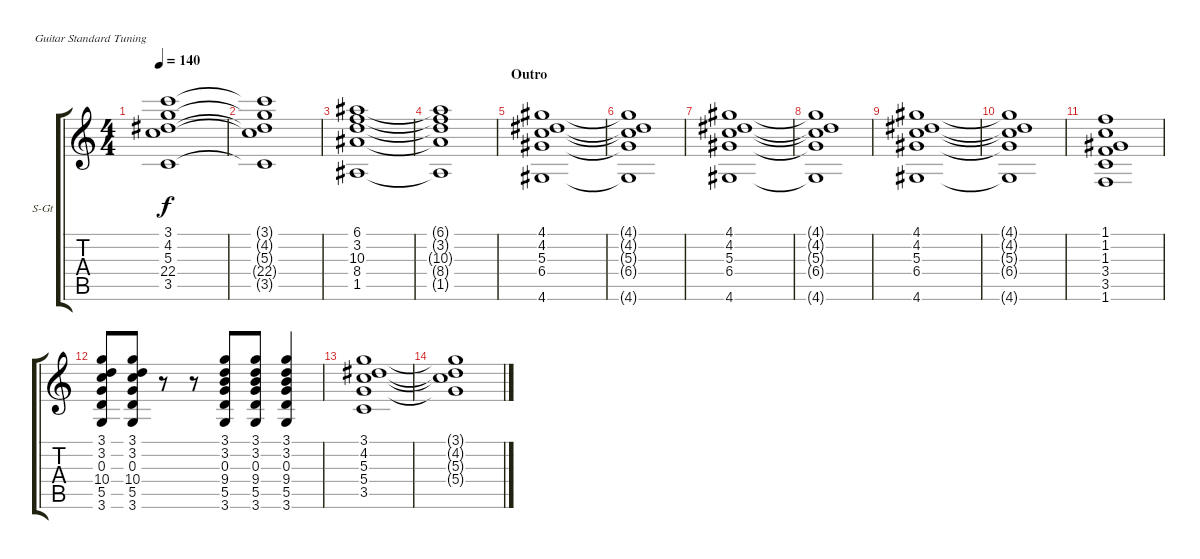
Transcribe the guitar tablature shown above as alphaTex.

\bracketExtendMode groupsimilarinstruments
\firstSystemTrackNameOrientation horizontal
\otherSystemsTrackNameOrientation horizontal
\track ("Strings I" "S-Gt") {instrument stringensemble1}
\staff {score tabs}
\tuning (E4 B3 G3 D3 A2 E2)
\displaytranspose 12
\ts (4 4)
\tempo 140
\clef g2
\ks c
(3.1 4.2 5.3 22.4 3.5).1{dy f} |
(3.1{t} 4.2{t} 5.3{t} 22.4{t} 3.5{t}).1 |
(6.1 3.2 10.3 8.4 1.5).1 |
(6.1{t} 3.2{t} 10.3{t} 8.4{t} 1.5{t}).1 |
\section ("" "Outro")
(4.1 4.2 5.3 6.4 4.6).1 |
(4.1{t} 4.2{t} 5.3{t} 6.4{t} 4.6{t}).1 |
(4.1 4.2 5.3 6.4 4.6).1 |
(4.1{t} 4.2{t} 5.3{t} 6.4{t} 4.6{t}).1 |
(4.1 4.2 5.3 6.4 4.6).1 |
(4.1{t} 4.2{t} 5.3{t} 6.4{t} 4.6{t}).1 |
(1.1 1.2 1.3 3.4 3.5 1.6).1 |
(3.1 3.2 0.3 10.4 5.5 3.6).8 (3.1 3.2 0.3 10.4 5.5 3.6).8 r.8 r.8 (3.1 3.2 0.3 9.4 5.5 3.6).8 (3.1 3.2 0.3 9.4 5.5 3.6).8 (3.1 3.2 0.3 9.4 5.5 3.6).4 |
(3.1 4.2 5.3 5.4 3.5).1 |
(3.1{t} 4.2{t} 5.3{t} 5.4{t}).1
